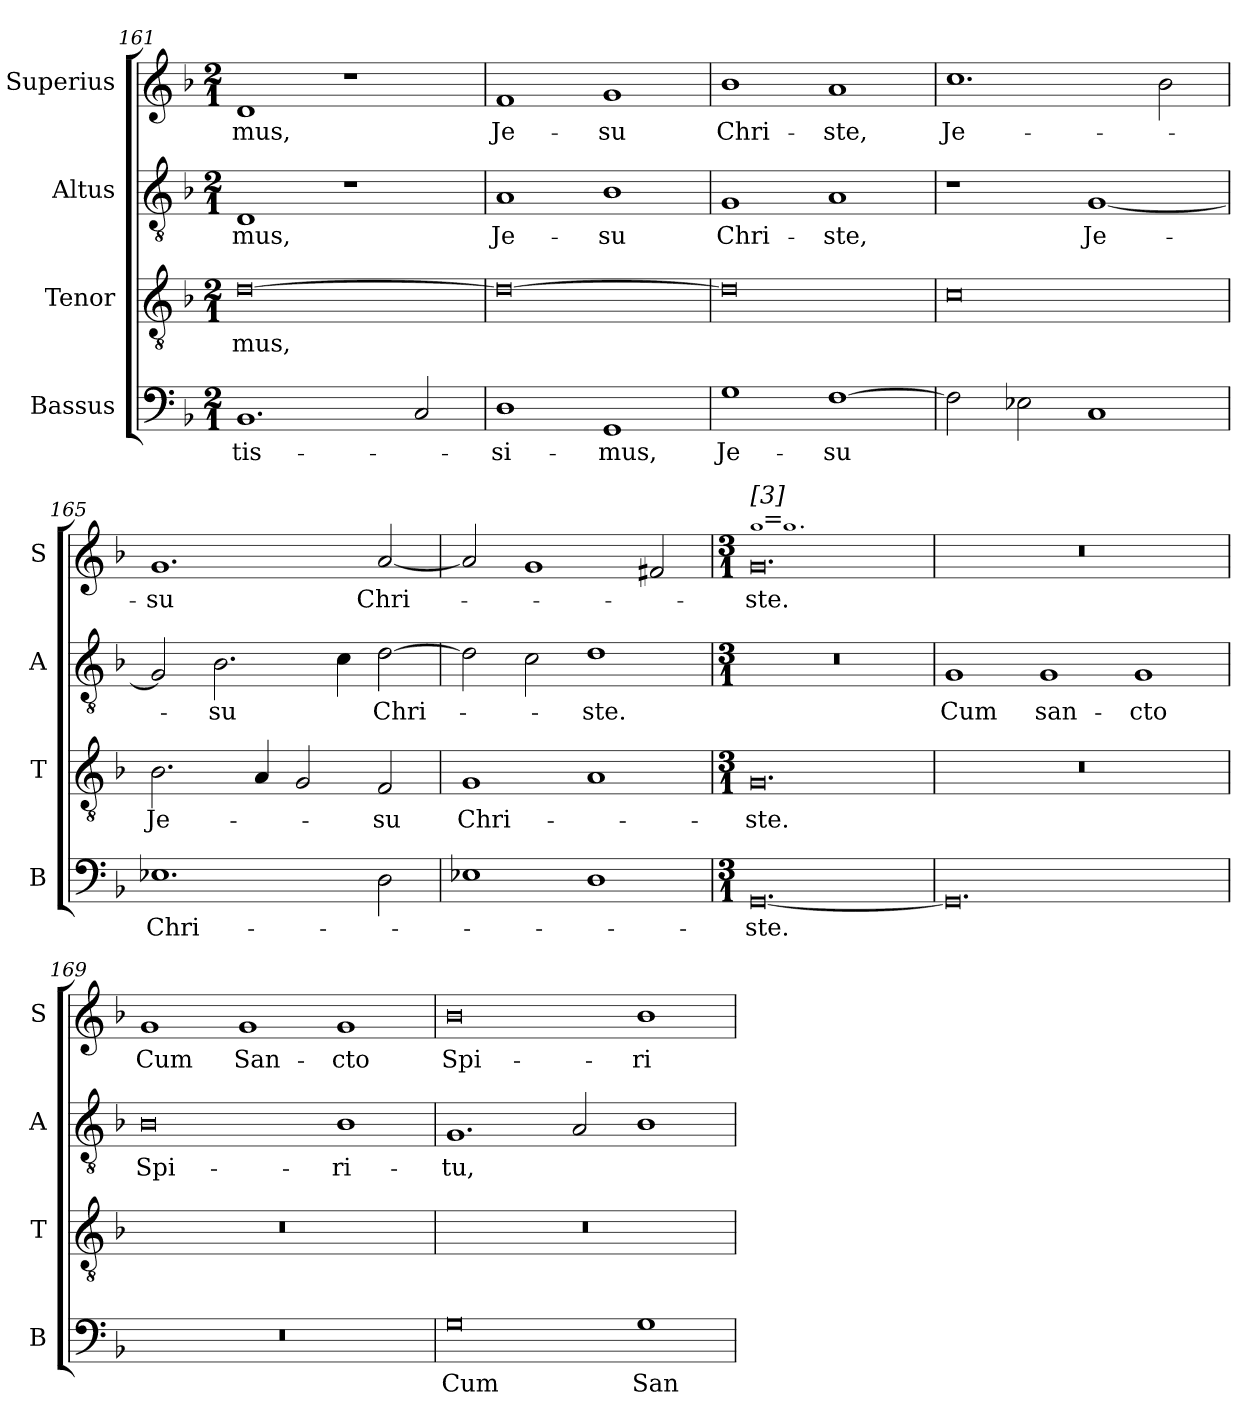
**kern	**text	**kern	**text	**kern	**text	**kern	**text
*part4	*part4	*part3	*part3	*part2	*part2	*part1	*part1
*staff4	*staff4	*staff3	*staff3	*staff2	*staff2	*staff1	*staff1
*I"Bassus	*	*I"Tenor	*	*I"Altus	*	*I"Superius	*
*I'B	*	*I'T	*	*I'A	*	*I'S	*
*clefF4	*	*clefGv2	*	*clefGv2	*	*clefG2	*
*k[b-]	*	*k[b-]	*	*k[b-]	*	*k[b-]	*
*M2/1	*	*M2/1	*	*M2/1	*	*M2/1	*
=161	=161	=161	=161	=161	=161	=161	=161
!	!	!	!LO:LY:i	!	!LO:LY:i	!	!
1.BB-	-tis-	[0d	-mus,	1D	-mus,	1d	-mus,
.	.	.	.	1r	.	1r	.
2C	.	.	.	.	.	.	.
=162	=162	=162	=162	=162	=162	=162	=162
!	!	!	!	!	!	!	!LO:LY:i
1D	-si-	0d_	.	1A	Je-	1f	Je-
!	!	!	!	!	!	!	!LO:LY:i
1GG	-mus,	.	.	1B-	-su	1g	-su
=163	=163	=163	=163	=163	=163	=163	=163
!	!	!	!	!	!LO:LY:i	!	!LO:LY:i
1G	Je-	0d]	.	1G	Chri-	1b-	Chri-
!	!	!	!	!	!LO:LY:i	!	!LO:LY:i
[1F	-su	.	.	1A	-ste,	1a	-ste,
=164	=164	=164	=164	=164	=164	=164	=164
2F]	.	0c	.	1r	.	1.cc	Je-
2E-X	.	.	.	.	.	.	.
!	!	!	!	!	!LO:LY:i	!	!
1C	.	.	.	[1G	Je-	.	.
.	.	.	.	.	.	2b-	.
=165	=165	=165	=165	=165	=165	=165	=165
!	!	!	!LO:LY:i	!	!	!	!
1.E-X	Chri-	2.B-	Je-	2G]	.	1.g	-su
!	!	!	!	!	!LO:LY:i	!	!
.	.	.	.	2.B-	-su	.	.
.	.	4A	.	.	.	.	.
.	.	2G	.	.	.	.	.
.	.	.	.	4c	.	.	.
!	!	!	!LO:LY:i	!	!	!	!
2D	.	2F	-su	[2d	Chri-	[2a	Chri-
=166	=166	=166	=166	=166	=166	=166	=166
!	!	!	!LO:LY:i	!	!	!	!
1E-X	.	1G	Chri-	2d]	.	2a]	.
.	.	.	.	2c	.	1g	.
1D	.	1A	.	1d	-ste.	.	.
.	.	.	.	.	.	2f#X	.
=167	=167	=167	=167	=167	=167	=167	=167
*M3/1	*	*M3/1	*	*M3/1	*	*M3/1	*
!	!	!	!	!	!	!LO:TX:a:t=[whole]=[whole-dot]	!
!	!	!	!	!	!	!LO:TX:a:t=[3]	!
!	!	!	!LO:LY:i	!	!	!	!
[0.GG	-ste.	0.G	-ste.	0.r	.	0.g	-ste.
=168	=168	=168	=168	=168	=168	=168	=168
0.GG]	.	0.r	.	1G	Cum	0.r	.
.	.	.	.	1G	san-	.	.
.	.	.	.	1G	-cto	.	.
=169	=169	=169	=169	=169	=169	=169	=169
0.r	.	0.r	.	0B-	Spi-	1g	Cum
.	.	.	.	.	.	1g	San-
.	.	.	.	1B-	-ri-	1g	-cto
=170	=170	=170	=170	=170	=170	=170	=170
!	!	!	!	!	!	!	!LO:LY:i
0G	Cum	0.r	.	1.G	-tu,	0b-	Spi-
.	.	.	.	2A	.	.	.
!	!	!	!	!	!	!	!LO:LY:i
1G	San-	.	.	1B-	.	1b-	-ri-
=	=	=	=	=	=	=	=
*-	*-	*-	*-	*-	*-	*-	*-
